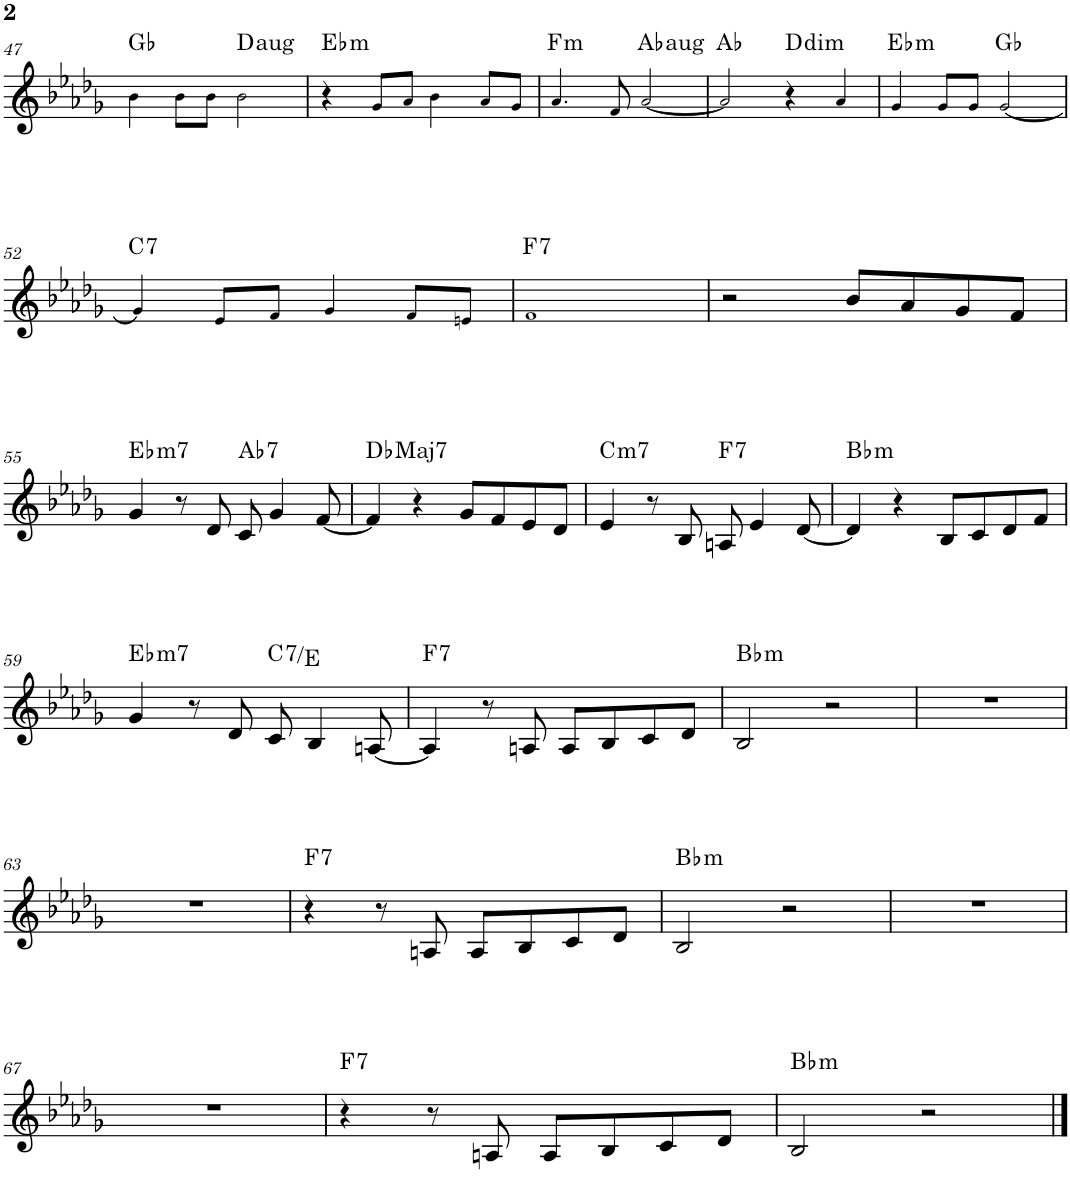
**kern	**harte
*part1	*part1
*staff1	*
*I"Piano	*
*I'Pno.	*
!!LO:PB:g=z
*clefG2	*
*k[b-e-a-d-g-]	*
*M4/4	*
=47	=47
4b-!\	Gb:maj
8b-!\L	.
8b-!\J	.
!	!LO:H:kt=aug
2b-!\	D:aug
=48	=48
!	!LO:H:kt=m
4r	Eb:min
8g-!/L	.
8a-!/J	.
4b-!\	.
8a-!/L	.
8g-!/J	.
=49	=49
!	!LO:H:kt=m
4.a-!/	F:min
8f!/	.
!	!LO:H:kt=aug
[2a-!/	Ab:aug
=50	=50
2a-!/]	Ab:maj
!	!LO:H:kt=dim
4r	D:dim
4a-!/	.
=51	=51
!	!LO:H:kt=m
4g-!/	Eb:min
8g-!/L	.
8g-!/J	.
[2g-!/	Gb:maj
!!LO:LB:g=z
=52	=52
!	!LO:H:kt=7
4g-!/]	C:7
8e-!/L	.
8f!/J	.
4g-!/	.
8f!/L	.
8en!/J	.
=53	=53
!	!LO:H:kt=7
1f!	F:7
=54	=54
2r	.
8b-/L	.
8a-/	.
8g-/	.
8f/J	.
!!LO:LB:g=z
=55	=55
!	!LO:H:kt=m7
4g-/	Eb:min7
8r	.
8d-/	.
!	!LO:H:kt=7
8c/	Ab:7
4g-/	.
[8f/	.
=56	=56
!	!LO:H:kt=Maj7
4f/]	Db:maj7
4r	.
8g-/L	.
8f/	.
8e-/	.
8d-/J	.
=57	=57
!	!LO:H:kt=m7
4e-/	C:min7
8r	.
8B-/	.
!	!LO:H:kt=7
8An/	F:7
4e-/	.
[8d-/	.
=58	=58
!	!LO:H:kt=m
4d-/]	Bb:min
4r	.
8B-/L	.
8c/	.
8d-/	.
8f/J	.
!!LO:LB:g=z
=59	=59
!	!LO:H:kt=m7
4g-/	Eb:min7
8r	.
8d-/	.
!	!LO:H:kt=7
8c/	C:7/3
4B-/	.
[8An/	.
=60	=60
!	!LO:H:kt=7
4A/]	F:7
8r	.
8An/	.
8A/L	.
8B-/	.
8c/	.
8d-/J	.
=61	=61
!	!LO:H:kt=m
2B-/	Bb:min
2r	.
=62	=62
1r	.
!!LO:LB:g=z
=63	=63
1r	.
=64	=64
!	!LO:H:kt=7
4r	F:7
8r	.
8An/	.
8A/L	.
8B-/	.
8c/	.
8d-/J	.
=65	=65
!	!LO:H:kt=m
2B-/	Bb:min
2r	.
=66	=66
1r	.
!!LO:LB:g=z
=67	=67
1r	.
=68	=68
!	!LO:H:kt=7
4r	F:7
8r	.
8An/	.
8A/L	.
8B-/	.
8c/	.
8d-/J	.
=69	=69
!	!LO:H:kt=m
2B-/	Bb:min
2r	.
==	==
*-	*-
